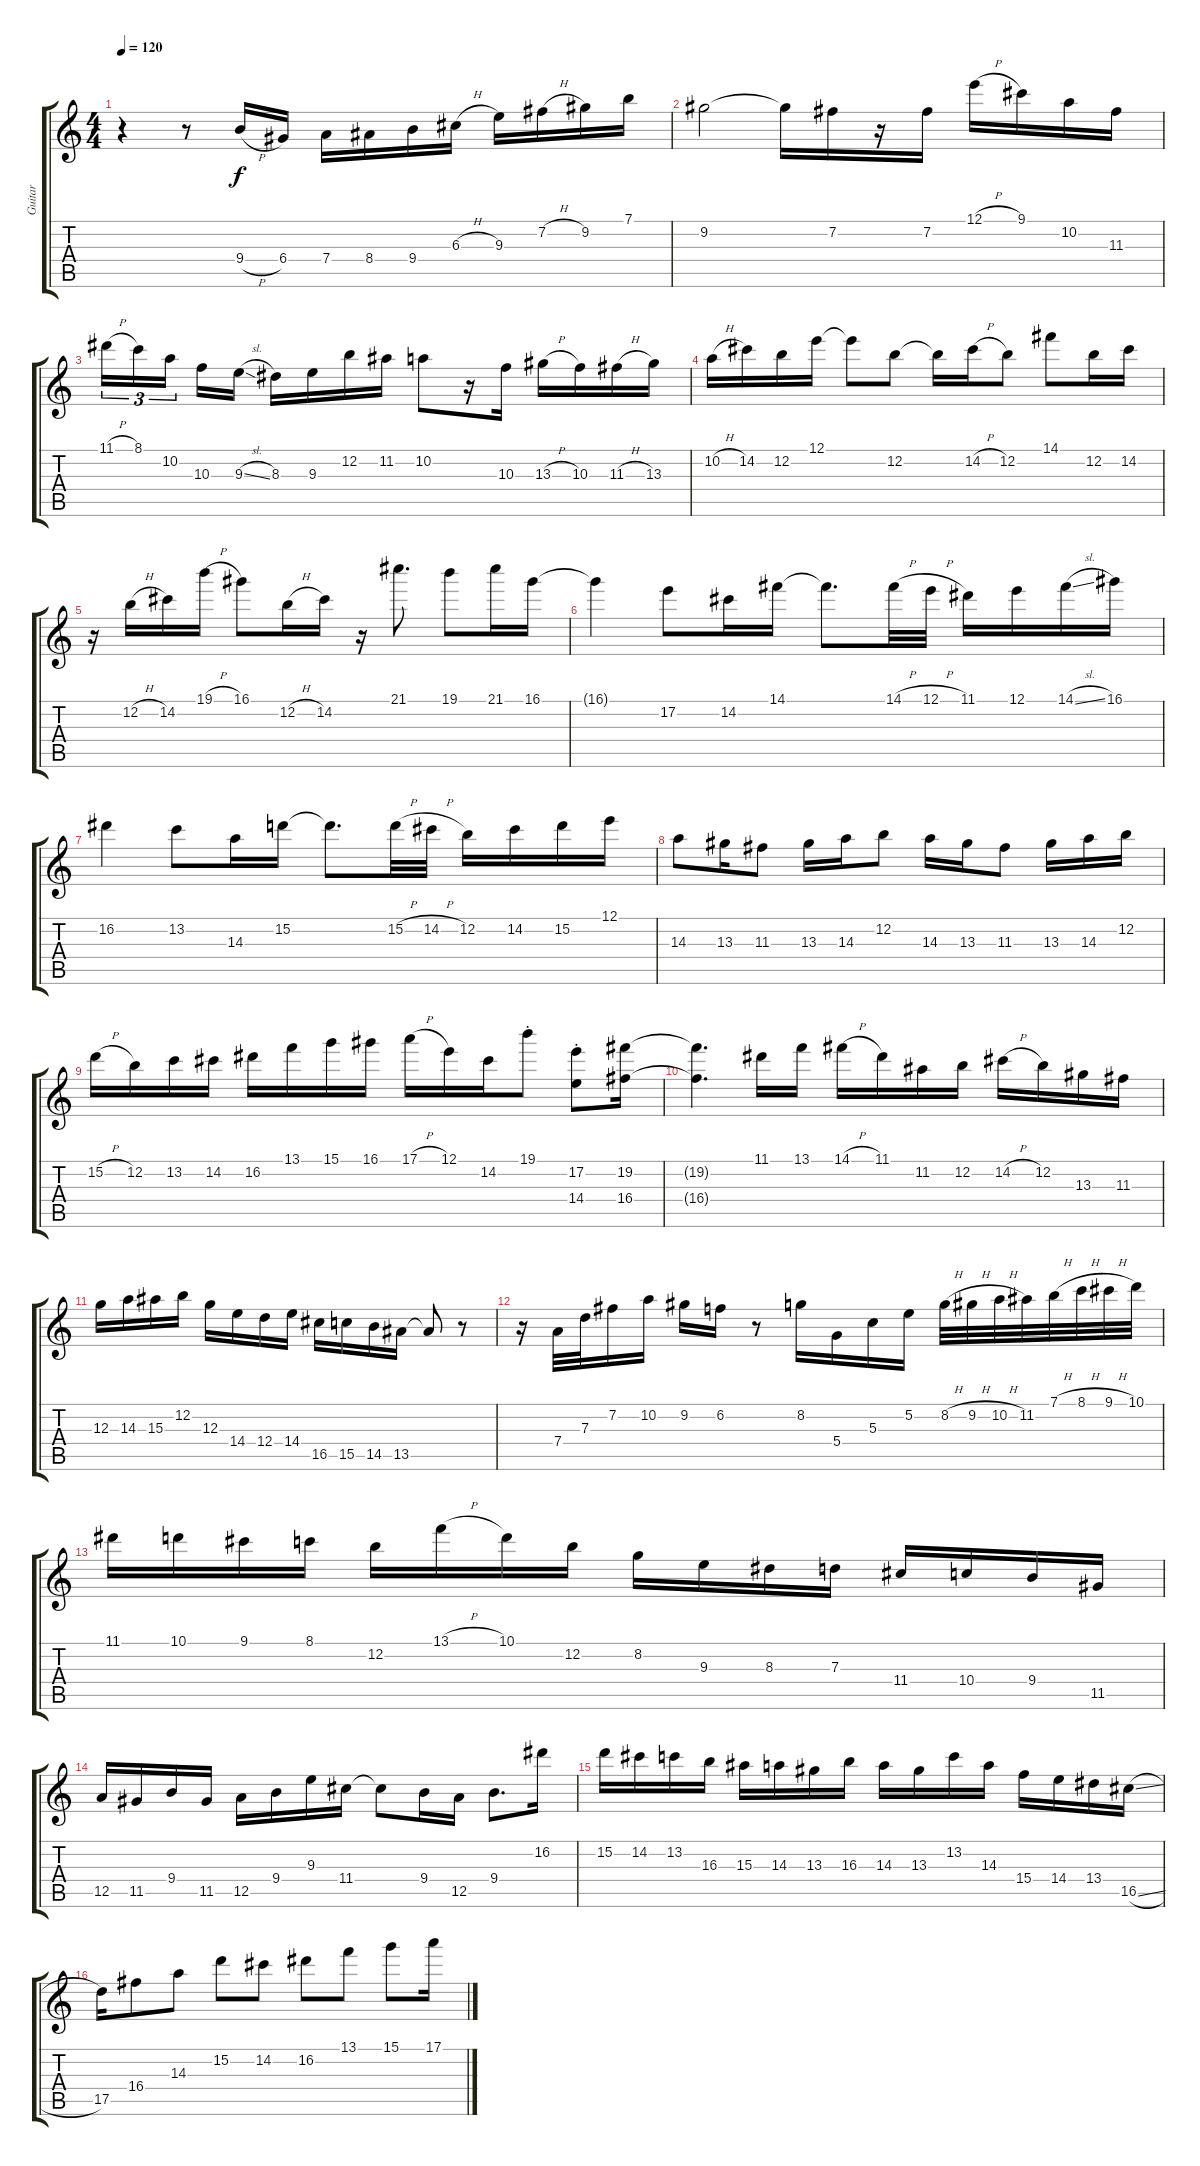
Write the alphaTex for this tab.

\track ("Guitar" "Guitar") {instrument overdrivenguitar}
\staff {score tabs}
\tuning (E4 B3 G3 D3 A2 E2) {hide}
\ts (4 4)
\tempo 120
\clef g2
\ks c
r.4{dy f instrument overdrivenguitar} r.8 9.4{h}.16 6.4.16 7.4.16 8.4.16 9.4.16 6.3{h}.16 9.3.16 7.2{h}.16 9.2.16 7.1.16 |
9.2.2 9.2{t}.16 7.2.16 r.16 7.2.16 12.1{h}.16 9.1.16 10.2.16 11.3.16 |
11.1{h}.16{tu (3 2)} 8.1.16{tu (3 2)} 10.2.16{tu (3 2) beam splitsecondary} 10.3.16 9.3{sl}.16 8.3.16 9.3.16 12.2.16 11.2.16 10.2.8 r.16 10.3.16 13.3{h}.16 10.3.16 11.3{h}.16 13.3.16 |
10.2{h}.16 14.2.16 12.2.16 12.1.16 12.1{t}.8 12.2.8 12.2{t}.16 14.2{h}.16 12.2.8 14.1.8 12.2.16 14.2.16 |
r.16 12.2{h}.16 14.2.16 19.1{h}.16 16.1.8 12.2{h}.16 14.2.16 r.16 21.1.8{d} 19.1.8 21.1.16 16.1.16 |
16.1{t}.4 17.2.8 14.2.16 14.1.16 14.1{t}.8{d} 14.1{h}.32 12.1{h}.32 11.1.16 12.1.16 14.1{sl}.16 16.1.16 |
16.2.4 13.2.8 14.3.16 15.2.16 15.2{t}.8{d} 15.2{h}.32 14.2{h}.32 12.2.16 14.2.16 15.2.16 12.1.16 |
14.3.8 13.3.16 11.3.8 13.3.16 14.3.16 12.2.8 14.3.16 13.3.16 11.3.8 13.3.16 14.3.16 12.2.16 |
15.2{h}.16 12.2.16 13.2.16 14.2.16 16.2.16 13.1.16 15.1.16 16.1.16 17.1{h}.16 12.1.16 14.2.16 19.1{st}.8 (17.2{st} 14.4{st}).8 (19.2 16.4).16 |
(19.2{t} 16.4{t}).4{d} 11.1.16 13.1.16 14.1{h}.16 11.1.16 11.2.16 12.2.16 14.2{h}.16 12.2.16 13.3.16 11.3.16 |
12.3.16 14.3.16 15.3.16 12.2.16 12.3.16 14.4.16 12.4.16 14.4.16 16.5.16 15.5.16 14.5.16 13.5.16 13.5{t}.8 r.8 |
r.16 7.4.32 7.3.32 7.2.16 10.2.16 9.2.16 6.2.16 r.8 8.2.16 5.4.16 5.3.16 5.2.16 8.2{h}.32 9.2{h}.32 10.2{h}.32 11.2.32 7.1{h}.32 8.1{h}.32 9.1{h}.32 10.1.32 |
11.1.16 10.1.16 9.1.16 8.1.16 12.2.16 13.1{h}.16 10.1.16 12.2.16 8.2.16 9.3.16 8.3.16 7.3.16 11.4.16 10.4.16 9.4.16 11.5.16 |
12.5.16 11.5.16 9.4.16 11.5.16 12.5.16 9.4.16 9.3.16 11.4.16 11.4{t}.8 9.4.16 12.5.16 9.4.8{d} 16.2.16 |
15.2.16 14.2.16 13.2.16 16.3.16 15.3.16 14.3.16 13.3.16 16.3.16 14.3.16 13.3.16 13.2.16 14.3.16 15.4.16 14.4.16 13.4.16 16.5{sl}.16 |
17.5.16 16.4.8 14.3.8 15.2.8 14.2.8 16.2.8 13.1.8 15.1.8 17.1.16
